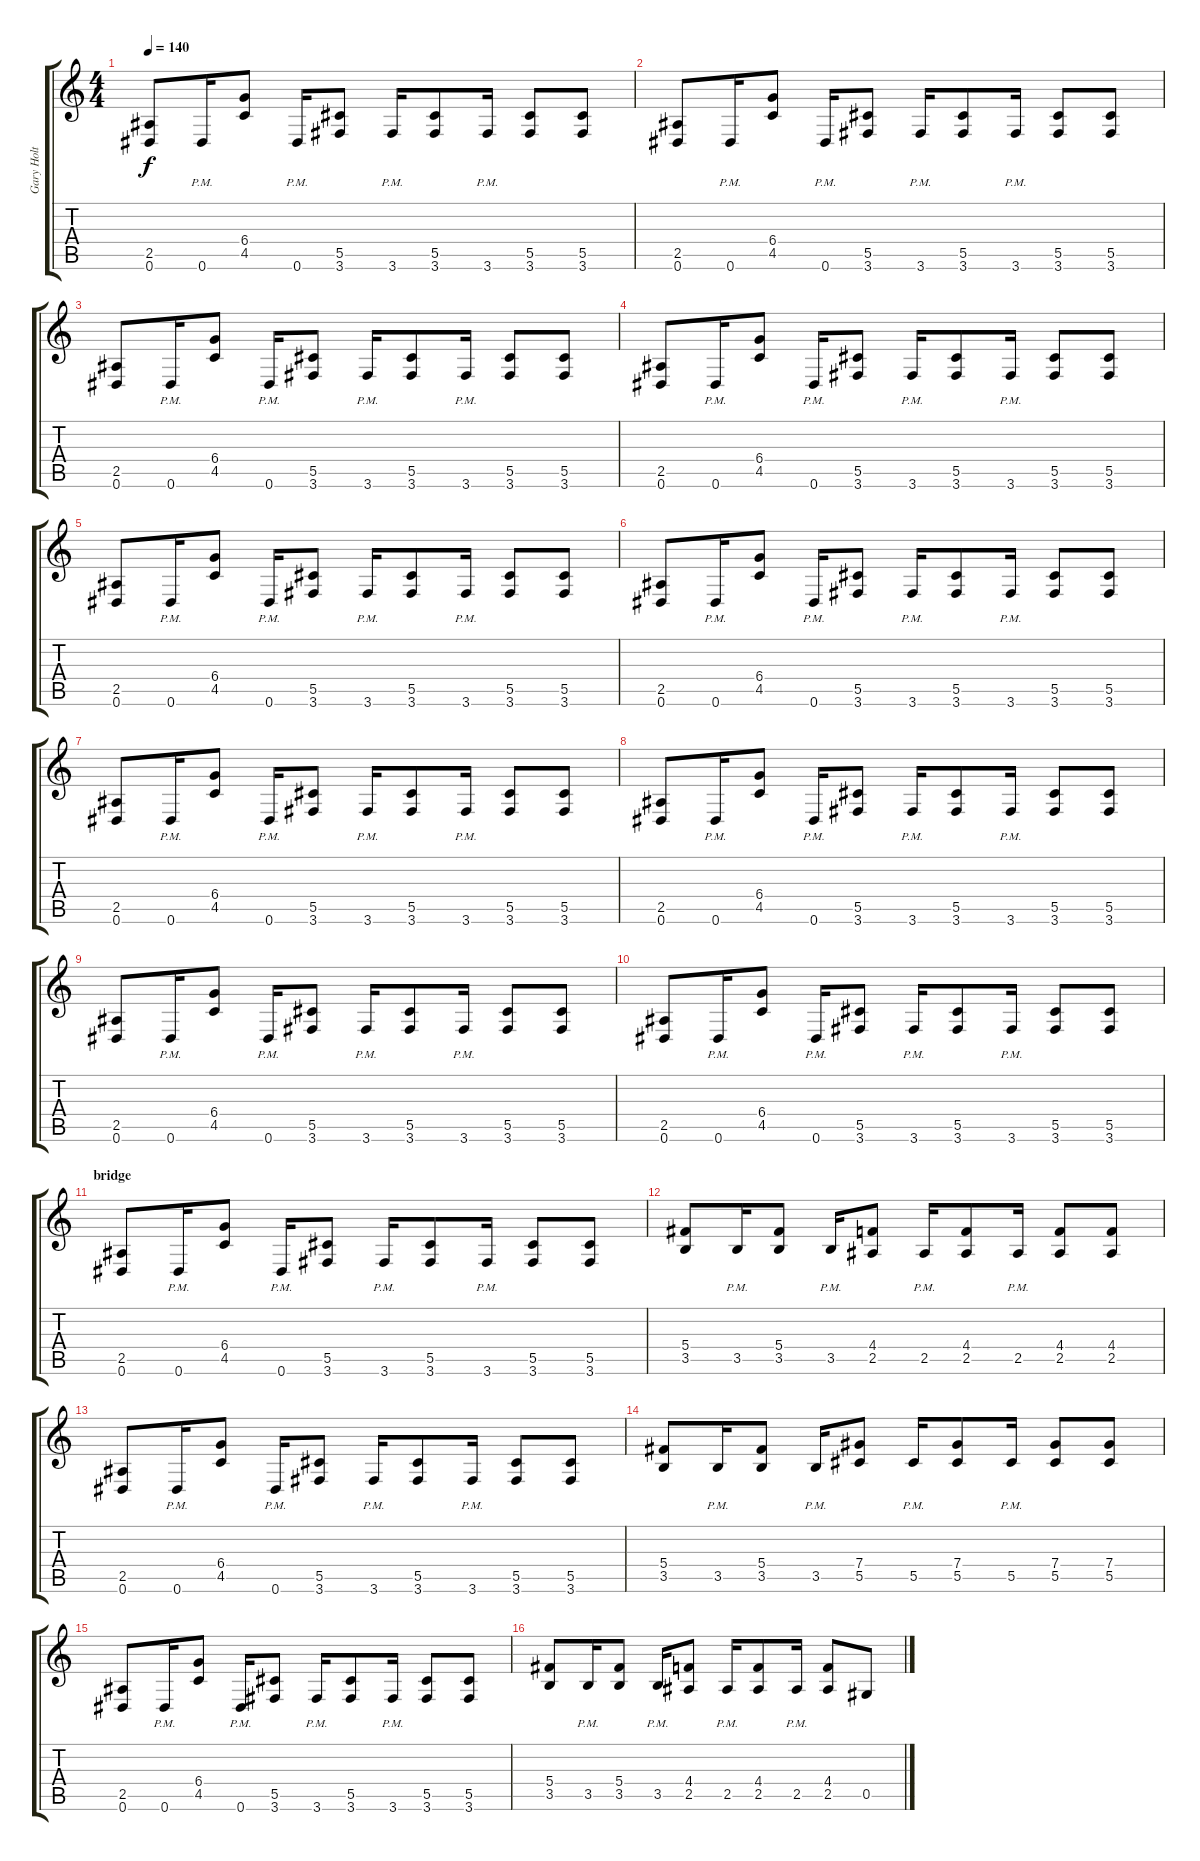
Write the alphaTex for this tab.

\track ("Gary Holt" "Gary Holt") {instrument distortionguitar}
\staff {score tabs}
\tuning (Eb4 Bb3 Gb3 Db3 Ab2 Eb2) {hide}
\ts (4 4)
\tempo 140
\clef g2
\ks c
(2.5 0.6).8{dy f} 0.6{pm}.16 (6.4 4.5).8 0.6{pm}.16 (5.5 3.6).8 3.6{pm}.16 (5.5 3.6).8 3.6{pm}.16 (5.5 3.6).8 (5.5 3.6).8 |
(2.5 0.6).8 0.6{pm}.16 (6.4 4.5).8 0.6{pm}.16 (5.5 3.6).8 3.6{pm}.16 (5.5 3.6).8 3.6{pm}.16 (5.5 3.6).8 (5.5 3.6).8 |
(2.5 0.6).8 0.6{pm}.16 (6.4 4.5).8 0.6{pm}.16 (5.5 3.6).8 3.6{pm}.16 (5.5 3.6).8 3.6{pm}.16 (5.5 3.6).8 (5.5 3.6).8 |
(2.5 0.6).8 0.6{pm}.16 (6.4 4.5).8 0.6{pm}.16 (5.5 3.6).8 3.6{pm}.16 (5.5 3.6).8 3.6{pm}.16 (5.5 3.6).8 (5.5 3.6).8 |
(2.5 0.6).8 0.6{pm}.16 (6.4 4.5).8 0.6{pm}.16 (5.5 3.6).8 3.6{pm}.16 (5.5 3.6).8 3.6{pm}.16 (5.5 3.6).8 (5.5 3.6).8 |
(2.5 0.6).8 0.6{pm}.16 (6.4 4.5).8 0.6{pm}.16 (5.5 3.6).8 3.6{pm}.16 (5.5 3.6).8 3.6{pm}.16 (5.5 3.6).8 (5.5 3.6).8 |
(2.5 0.6).8 0.6{pm}.16 (6.4 4.5).8 0.6{pm}.16 (5.5 3.6).8 3.6{pm}.16 (5.5 3.6).8 3.6{pm}.16 (5.5 3.6).8 (5.5 3.6).8 |
(2.5 0.6).8 0.6{pm}.16 (6.4 4.5).8 0.6{pm}.16 (5.5 3.6).8 3.6{pm}.16 (5.5 3.6).8 3.6{pm}.16 (5.5 3.6).8 (5.5 3.6).8 |
(2.5 0.6).8 0.6{pm}.16 (6.4 4.5).8 0.6{pm}.16 (5.5 3.6).8 3.6{pm}.16 (5.5 3.6).8 3.6{pm}.16 (5.5 3.6).8 (5.5 3.6).8 |
(2.5 0.6).8 0.6{pm}.16 (6.4 4.5).8 0.6{pm}.16 (5.5 3.6).8 3.6{pm}.16 (5.5 3.6).8 3.6{pm}.16 (5.5 3.6).8 (5.5 3.6).8 |
\section ("" "bridge")
(2.5 0.6).8 0.6{pm}.16 (6.4 4.5).8 0.6{pm}.16 (5.5 3.6).8 3.6{pm}.16 (5.5 3.6).8 3.6{pm}.16 (5.5 3.6).8 (5.5 3.6).8 |
(5.4 3.5).8 3.5{pm}.16 (5.4 3.5).8 3.5{pm}.16 (4.4 2.5).8 2.5{pm}.16 (4.4 2.5).8 2.5{pm}.16 (4.4 2.5).8 (4.4 2.5).8 |
(2.5 0.6).8 0.6{pm}.16 (6.4 4.5).8 0.6{pm}.16 (5.5 3.6).8 3.6{pm}.16 (5.5 3.6).8 3.6{pm}.16 (5.5 3.6).8 (5.5 3.6).8 |
(5.4 3.5).8 3.5{pm}.16 (5.4 3.5).8 3.5{pm}.16 (7.4 5.5).8 5.5{pm}.16 (7.4 5.5).8 5.5{pm}.16 (7.4 5.5).8 (7.4 5.5).8 |
(2.5 0.6).8 0.6{pm}.16 (6.4 4.5).8 0.6{pm}.16 (5.5 3.6).8 3.6{pm}.16 (5.5 3.6).8 3.6{pm}.16 (5.5 3.6).8 (5.5 3.6).8 |
(5.4 3.5).8 3.5{pm}.16 (5.4 3.5).8 3.5{pm}.16 (4.4 2.5).8 2.5{pm}.16 (4.4 2.5).8 2.5{pm}.16 (4.4 2.5).8 0.5.8
